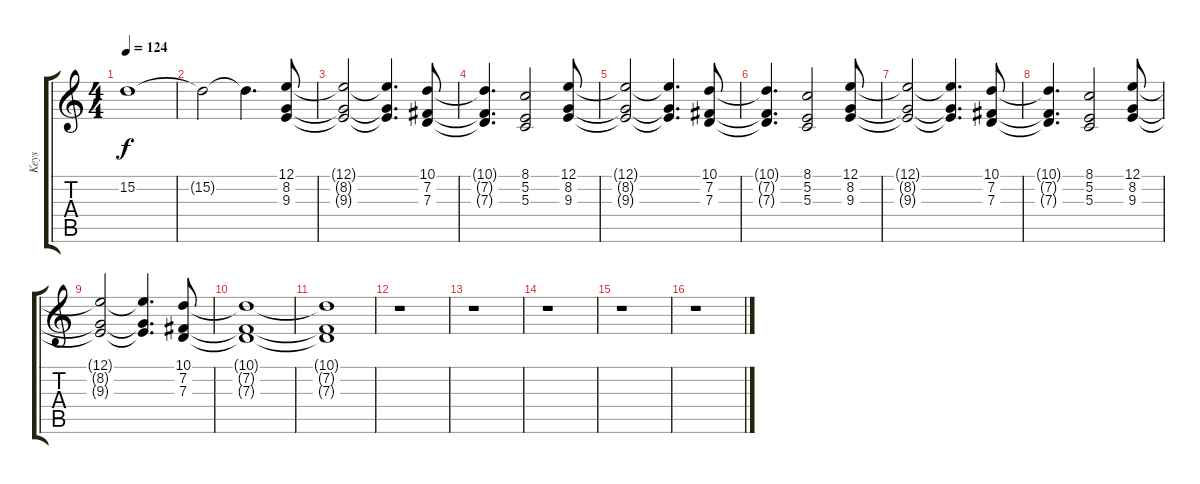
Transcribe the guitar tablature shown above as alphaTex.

\track ("Keys" "Keys") {instrument synthstrings2}
\staff {score tabs}
\tuning (E4 B3 G3 D3 A2 E2) {hide}
\ts (4 4)
\tempo 124
\clef g2
\ks c
15.2.1{dy f} |
15.2{t}.2 15.2{t}.4{d} (12.1 8.2 9.3).8 |
(12.1{t} 8.2{t} 9.3{t}).2 (12.1{t} 8.2{t} 9.3{t}).4{d} (10.1 7.2 7.3).8 |
(10.1{t} 7.2{t} 7.3{t}).4{d} (8.1 5.2 5.3).2 (12.1 8.2 9.3).8 |
(12.1{t} 8.2{t} 9.3{t}).2 (12.1{t} 8.2{t} 9.3{t}).4{d} (10.1 7.2 7.3).8 |
(10.1{t} 7.2{t} 7.3{t}).4{d} (8.1 5.2 5.3).2 (12.1 8.2 9.3).8 |
(12.1{t} 8.2{t} 9.3{t}).2 (12.1{t} 8.2{t} 9.3{t}).4{d} (10.1 7.2 7.3).8 |
(10.1{t} 7.2{t} 7.3{t}).4{d} (8.1 5.2 5.3).2 (12.1 8.2 9.3).8 |
(12.1{t} 8.2{t} 9.3{t}).2 (12.1{t} 8.2{t} 9.3{t}).4{d} (10.1 7.2 7.3).8 |
(10.1{t} 7.2{t} 7.3{t}).1 |
(10.1{t} 7.2{t} 7.3{t}).1 |
r.1 |
r.1 |
r.1 |
r.1 |
r.1
